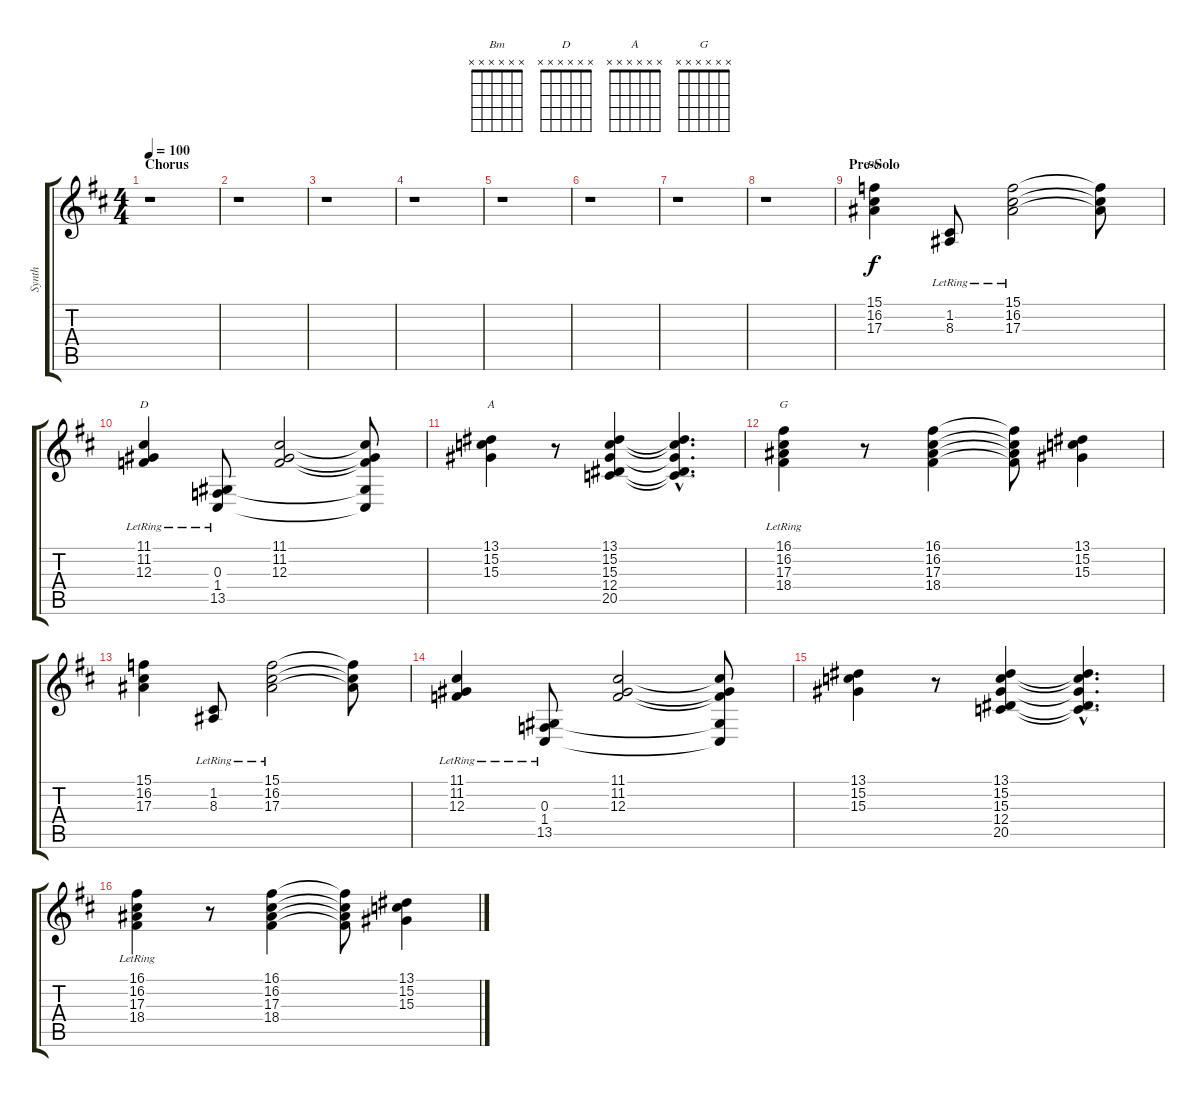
\track ("Synth" "Synth") {instrument percussiveorgan}
\staff {score tabs}
\tuning (D4 A3 F3 C3 G2 D2) {hide}
\chord ("Bm" x x x x x x)
\chord ("D" x x x x x x)
\chord ("A" x x x x x x)
\chord ("G" x x x x x x)
\ts (4 4)
\section ("" "Chorus ")
\tempo 100
\clef g2
\ks bminor
r.1{dy f} |
r.1 |
r.1 |
r.1 |
r.1 |
r.1 |
r.1 |
r.1 |
\section ("" "Pre-Solo")
(15.1 16.2 17.3).4{ch "Bm"} (1.2{lr} 8.3{lr}).8 (15.1{lr} 16.2{lr} 17.3{lr}).2 (15.1{t} 16.2{t} 17.3{t}).8 |
(11.1{lr} 11.2{lr} 12.3{lr}).4{ch "D"} (0.3{lr} 1.4{lr} 13.5{lr}).8 (11.1 11.2 12.3).2 (11.1{t} 11.2{t} 12.3{t} 1.4{t} 13.5{t}).8 |
(13.1 15.2 15.3).4{ch "A"} r.8 (13.1 15.2 15.3 12.4 20.5).4 (13.1{hac t} 15.2{hac t} 15.3{hac t} 12.4{hac t} 20.5{hac t}).4{d} |
(16.1 16.2 17.3 18.4{lr}).4{ch "G"} r.8 (16.1 16.2 17.3 18.4).4 (16.1{t} 16.2{t} 17.3{t} 18.4{t}).8 (13.1 15.2 15.3).4 |
(15.1 16.2 17.3).4 (1.2{lr} 8.3{lr}).8 (15.1{lr} 16.2{lr} 17.3{lr}).2 (15.1{t} 16.2{t} 17.3{t}).8 |
(11.1{lr} 11.2{lr} 12.3{lr}).4 (0.3{lr} 1.4{lr} 13.5{lr}).8 (11.1 11.2 12.3).2 (11.1{t} 11.2{t} 12.3{t} 1.4{t} 13.5{t}).8 |
(13.1 15.2 15.3).4 r.8 (13.1 15.2 15.3 12.4 20.5).4 (13.1{hac t} 15.2{hac t} 15.3{hac t} 12.4{hac t} 20.5{hac t}).4{d} |
(16.1 16.2 17.3 18.4{lr}).4 r.8 (16.1 16.2 17.3 18.4).4 (16.1{t} 16.2{t} 17.3{t} 18.4{t}).8 (13.1 15.2 15.3).4
